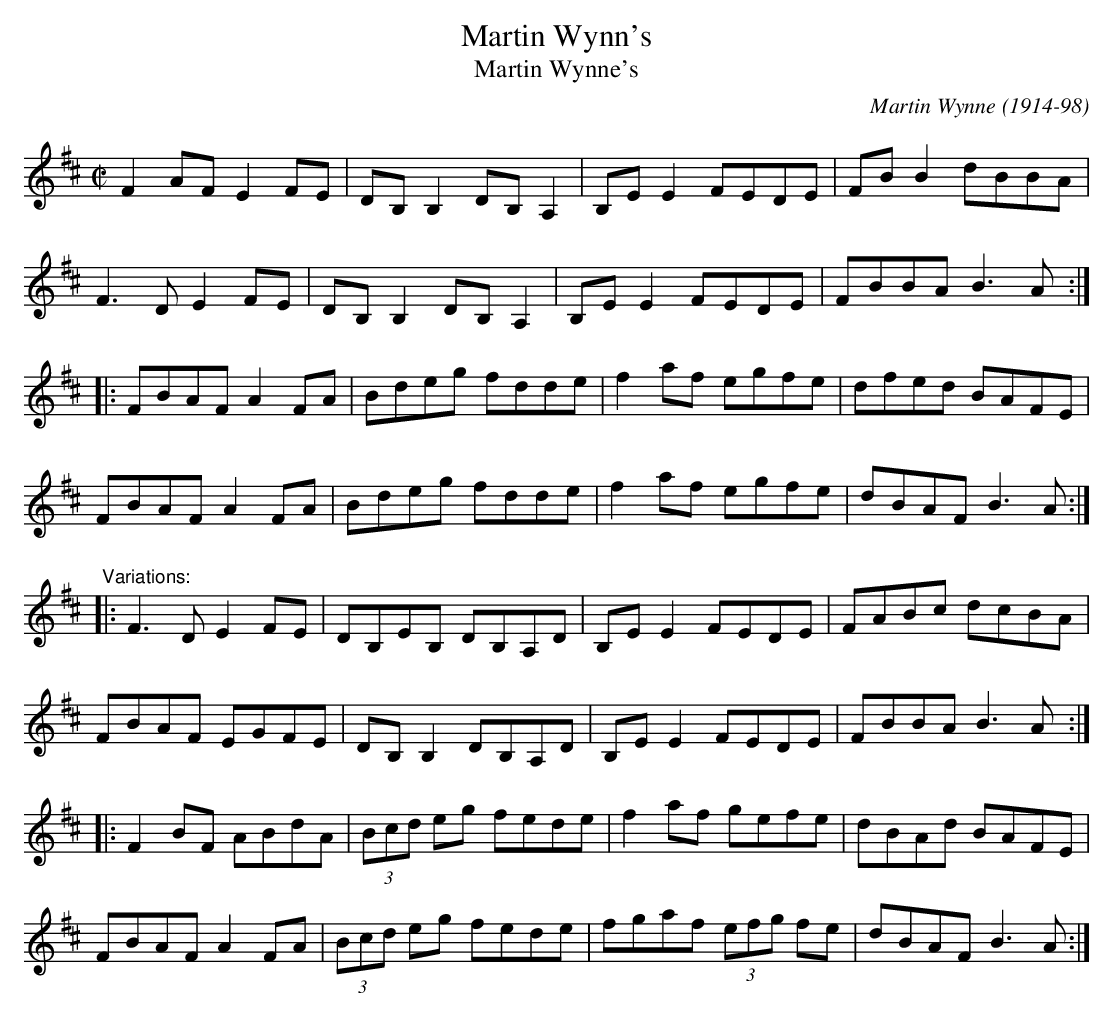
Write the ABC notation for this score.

X:1
T:Martin Wynn's
T:Martin Wynne's
C:Martin Wynne (1914-98)
M:C|
K:Bm
F2AF E2FE|DB,B,2 DB,A,2|B,EE2 FEDE|FBB2 dBBA|
F3D E2FE|DB,B,2 DB,A,2|B,EE2 FEDE|FBBA B3A:|
|:FBAF A2FA|Bdeg fdde|f2af egfe|dfed BAFE|
FBAF A2FA|Bdeg fdde|f2af egfe|dBAF B3A:|
"Variations:"
|:F3D E2FE|DB,EB, DB,A,D|B,EE2 FEDE|FABc dcBA|
FBAF EGFE|DB,B,2 DB,A,D|B,EE2 FEDE|FBBA B3A:|
|:F2BF ABdA|(3Bcd eg fede|f2af gefe|dBAd BAFE|
FBAF A2FA|(3Bcd eg fede|fgaf (3efg fe|dBAF B3A:|
